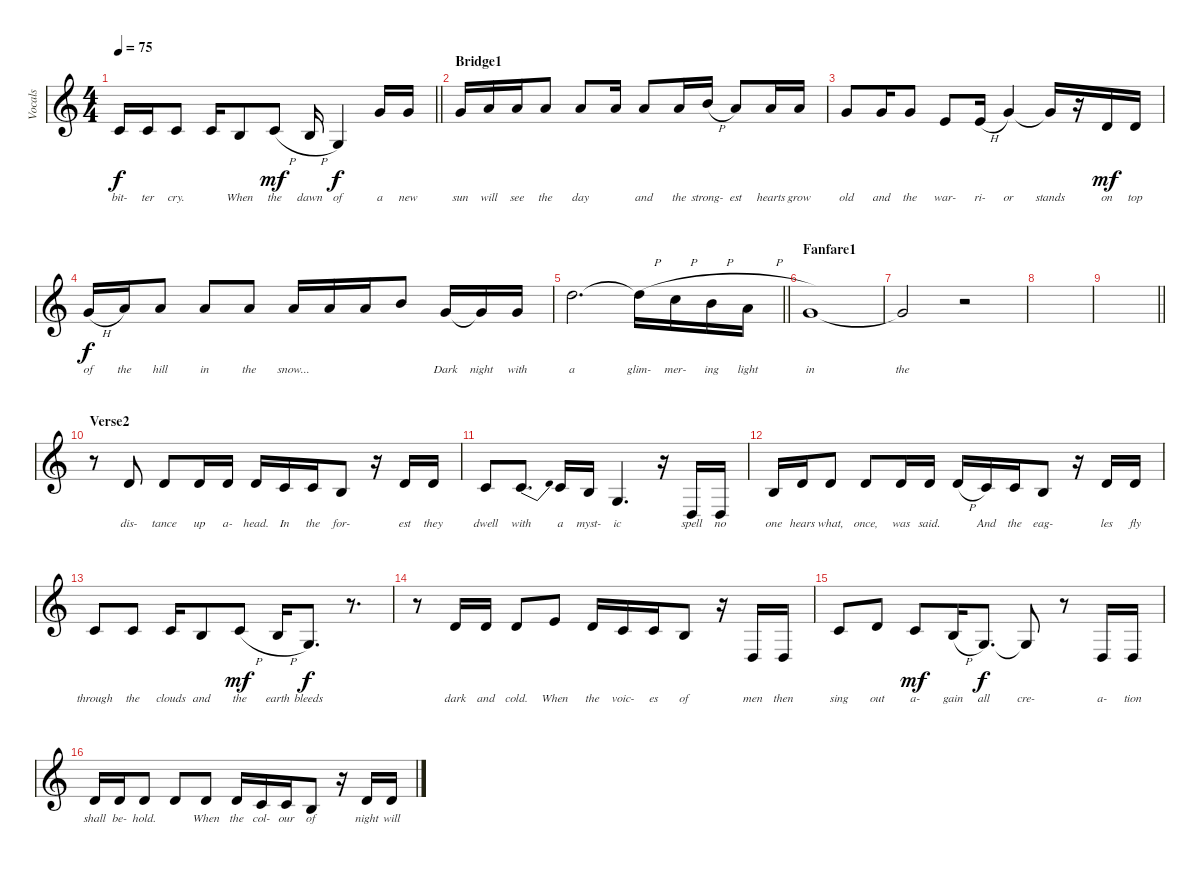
\track ("Vocals" "Vocals") {instrument trumpet}
\staff {score}
\tuning (E4 B3 G3 D3 A2 E2) {hide}
\ts (4 4)
\tempo 75
\clef g2
\barLineRight lightlight
\ks c
1.2.16{lyrics (0 "bit-") lyrics (1 "") lyrics (2 "") lyrics (3 "") lyrics (4 "") dy f} 1.2.16{lyrics (0 "ter") lyrics (1 "") lyrics (2 "") lyrics (3 "") lyrics (4 "")} 1.2.8{lyrics (0 "cry.") lyrics (1 "") lyrics (2 "") lyrics (3 "") lyrics (4 "")} 1.2.16{lyrics (0 "") lyrics (1 "") lyrics (2 "") lyrics (3 "") lyrics (4 "")} 0.2.8{lyrics (0 "When") lyrics (1 "") lyrics (2 "") lyrics (3 "") lyrics (4 "")} 5.3{h}.8{lyrics (0 "the") lyrics (1 "") lyrics (2 "") lyrics (3 "") lyrics (4 "") dy mf} 4.3{h}.16{lyrics (0 "dawn") lyrics (1 "") lyrics (2 "") lyrics (3 "") lyrics (4 "")} 0.3.4{lyrics (0 "of") lyrics (1 "") lyrics (2 "") lyrics (3 "") lyrics (4 "") dy f} 3.1.16{lyrics (0 "a") lyrics (1 "") lyrics (2 "") lyrics (3 "") lyrics (4 "")} 3.1.16{lyrics (0 "new") lyrics (1 "") lyrics (2 "") lyrics (3 "") lyrics (4 "")} |
\section ("" "Bridge1")
3.1.16{lyrics (0 "sun") lyrics (1 "") lyrics (2 "") lyrics (3 "") lyrics (4 "")} 5.1.16{lyrics (0 "will") lyrics (1 "") lyrics (2 "") lyrics (3 "") lyrics (4 "")} 5.1.16{lyrics (0 "see") lyrics (1 "") lyrics (2 "") lyrics (3 "") lyrics (4 "")} 5.1.8{lyrics (0 "the") lyrics (1 "") lyrics (2 "") lyrics (3 "") lyrics (4 "")} 5.1.8{lyrics (0 "day") lyrics (1 "") lyrics (2 "") lyrics (3 "") lyrics (4 "")} 5.1.16{lyrics (0 "") lyrics (1 "") lyrics (2 "") lyrics (3 "") lyrics (4 "")} 5.1.8{lyrics (0 "and") lyrics (1 "") lyrics (2 "") lyrics (3 "") lyrics (4 "")} 5.1.16{lyrics (0 "the") lyrics (1 "") lyrics (2 "") lyrics (3 "") lyrics (4 "")} 7.1{h}.16{lyrics (0 "strong-") lyrics (1 "") lyrics (2 "") lyrics (3 "") lyrics (4 "")} 5.1.8{lyrics (0 "est") lyrics (1 "") lyrics (2 "") lyrics (3 "") lyrics (4 "")} 5.1.16{lyrics (0 "hearts") lyrics (1 "") lyrics (2 "") lyrics (3 "") lyrics (4 "")} 5.1.16{lyrics (0 "grow") lyrics (1 "") lyrics (2 "") lyrics (3 "") lyrics (4 "")} |
3.1.8{lyrics (0 "old") lyrics (1 "") lyrics (2 "") lyrics (3 "") lyrics (4 "")} 3.1.16{lyrics (0 "and") lyrics (1 "") lyrics (2 "") lyrics (3 "") lyrics (4 "")} 3.1.8{lyrics (0 "the") lyrics (1 "") lyrics (2 "") lyrics (3 "") lyrics (4 "")} 0.1.8{lyrics (0 "war-") lyrics (1 "") lyrics (2 "") lyrics (3 "") lyrics (4 "")} 0.1{h}.16{lyrics (0 "ri-") lyrics (1 "") lyrics (2 "") lyrics (3 "") lyrics (4 "")} 3.1.4{lyrics (0 "or") lyrics (1 "") lyrics (2 "") lyrics (3 "") lyrics (4 "")} 3.1{t}.16{lyrics (0 "stands") lyrics (1 "") lyrics (2 "") lyrics (3 "") lyrics (4 "")} r.16 3.2.16{lyrics (0 "on") lyrics (1 "") lyrics (2 "") lyrics (3 "") lyrics (4 "") dy mf} 3.2.16{lyrics (0 "top") lyrics (1 "") lyrics (2 "") lyrics (3 "") lyrics (4 "")} |
3.1{h}.16{lyrics (0 "of") lyrics (1 "") lyrics (2 "") lyrics (3 "") lyrics (4 "") dy f} 5.1.16{lyrics (0 "the") lyrics (1 "") lyrics (2 "") lyrics (3 "") lyrics (4 "")} 5.1.8{lyrics (0 "hill") lyrics (1 "") lyrics (2 "") lyrics (3 "") lyrics (4 "")} 5.1.8{lyrics (0 "in") lyrics (1 "") lyrics (2 "") lyrics (3 "") lyrics (4 "")} 5.1.8{lyrics (0 "the") lyrics (1 "") lyrics (2 "") lyrics (3 "") lyrics (4 "")} 5.1.16{lyrics (0 "snow...") lyrics (1 "") lyrics (2 "") lyrics (3 "") lyrics (4 "")} 5.1.16{lyrics (0 "") lyrics (1 "") lyrics (2 "") lyrics (3 "") lyrics (4 "")} 5.1.16{lyrics (0 "") lyrics (1 "") lyrics (2 "") lyrics (3 "") lyrics (4 "")} 5.1{be (custom 0 4 20 4 40 0 60 0)}.8{lyrics (0 "") lyrics (1 "") lyrics (2 "") lyrics (3 "") lyrics (4 "")} 3.1.16{lyrics (0 "Dark") lyrics (1 "") lyrics (2 "") lyrics (3 "") lyrics (4 "")} 3.1{t}.16{lyrics (0 "night") lyrics (1 "") lyrics (2 "") lyrics (3 "") lyrics (4 "")} 3.1.16{lyrics (0 "with") lyrics (1 "") lyrics (2 "") lyrics (3 "") lyrics (4 "")} |
\barLineRight lightlight
10.1.2{d lyrics (0 "a") lyrics (1 "") lyrics (2 "") lyrics (3 "") lyrics (4 "")} 10.1{h t}.16{lyrics (0 "glim-") lyrics (1 "") lyrics (2 "") lyrics (3 "") lyrics (4 "")} 8.1{h}.16{lyrics (0 "mer-") lyrics (1 "") lyrics (2 "") lyrics (3 "") lyrics (4 "")} 7.1{h}.16{lyrics (0 "ing") lyrics (1 "") lyrics (2 "") lyrics (3 "") lyrics (4 "")} 5.1{h}.16{lyrics (0 "light") lyrics (1 "") lyrics (2 "") lyrics (3 "") lyrics (4 "")} |
\section ("" "Fanfare1")
3.1.1{lyrics (0 "in") lyrics (1 "") lyrics (2 "") lyrics (3 "") lyrics (4 "")} |
3.1{t}.2{lyrics (0 "the") lyrics (1 "") lyrics (2 "") lyrics (3 "") lyrics (4 "")} r.2 |
|
\barLineRight lightlight
|
\section ("" "Verse2")
r.8 3.2.8{lyrics (0 "dis-") lyrics (1 "") lyrics (2 "") lyrics (3 "") lyrics (4 "")} 3.2.8{lyrics (0 "tance") lyrics (1 "") lyrics (2 "") lyrics (3 "") lyrics (4 "")} 3.2.16{lyrics (0 "up") lyrics (1 "") lyrics (2 "") lyrics (3 "") lyrics (4 "")} 3.2.16{lyrics (0 "a-") lyrics (1 "") lyrics (2 "") lyrics (3 "") lyrics (4 "")} 3.2.16{lyrics (0 "head.") lyrics (1 "") lyrics (2 "") lyrics (3 "") lyrics (4 "")} 1.2.16{lyrics (0 "In") lyrics (1 "") lyrics (2 "") lyrics (3 "") lyrics (4 "")} 1.2.16{lyrics (0 "the") lyrics (1 "") lyrics (2 "") lyrics (3 "") lyrics (4 "")} 0.2.8{lyrics (0 "for-") lyrics (1 "") lyrics (2 "") lyrics (3 "") lyrics (4 "")} r.16 3.2.16{lyrics (0 "est") lyrics (1 "") lyrics (2 "") lyrics (3 "") lyrics (4 "")} 3.2.16{lyrics (0 "they") lyrics (1 "") lyrics (2 "") lyrics (3 "") lyrics (4 "")} |
1.2.8{lyrics (0 "dwell") lyrics (1 "") lyrics (2 "") lyrics (3 "") lyrics (4 "")} 1.2{be (bend 0 0 60 4)}.8{d lyrics (0 "with") lyrics (1 "") lyrics (2 "") lyrics (3 "") lyrics (4 "")} 1.2.16{lyrics (0 "a") lyrics (1 "") lyrics (2 "") lyrics (3 "") lyrics (4 "")} 0.2.16{lyrics (0 "myst-") lyrics (1 "") lyrics (2 "") lyrics (3 "") lyrics (4 "")} 0.3.4{d lyrics (0 "ic") lyrics (1 "") lyrics (2 "") lyrics (3 "") lyrics (4 "")} r.16 0.4.16{lyrics (0 "spell") lyrics (1 "") lyrics (2 "") lyrics (3 "") lyrics (4 "")} 0.4.16{lyrics (0 "no") lyrics (1 "") lyrics (2 "") lyrics (3 "") lyrics (4 "")} |
0.2.16{lyrics (0 "one") lyrics (1 "") lyrics (2 "") lyrics (3 "") lyrics (4 "")} 3.2.16{lyrics (0 "hears") lyrics (1 "") lyrics (2 "") lyrics (3 "") lyrics (4 "")} 3.2.8{lyrics (0 "what,") lyrics (1 "") lyrics (2 "") lyrics (3 "") lyrics (4 "")} 3.2.8{lyrics (0 "once,") lyrics (1 "") lyrics (2 "") lyrics (3 "") lyrics (4 "")} 3.2.16{lyrics (0 "was") lyrics (1 "") lyrics (2 "") lyrics (3 "") lyrics (4 "")} 3.2.16{lyrics (0 "said.") lyrics (1 "") lyrics (2 "") lyrics (3 "") lyrics (4 "")} 3.2{h}.16{lyrics (0 "") lyrics (1 "") lyrics (2 "") lyrics (3 "") lyrics (4 "")} 1.2.16{lyrics (0 "And") lyrics (1 "") lyrics (2 "") lyrics (3 "") lyrics (4 "")} 1.2.16{lyrics (0 "the") lyrics (1 "") lyrics (2 "") lyrics (3 "") lyrics (4 "")} 0.2.8{lyrics (0 "eag-") lyrics (1 "") lyrics (2 "") lyrics (3 "") lyrics (4 "")} r.16 3.2.16{lyrics (0 "les") lyrics (1 "") lyrics (2 "") lyrics (3 "") lyrics (4 "")} 3.2.16{lyrics (0 "fly") lyrics (1 "") lyrics (2 "") lyrics (3 "") lyrics (4 "")} |
1.2.8{lyrics (0 "through") lyrics (1 "") lyrics (2 "") lyrics (3 "") lyrics (4 "")} 1.2.8{lyrics (0 "the") lyrics (1 "") lyrics (2 "") lyrics (3 "") lyrics (4 "")} 1.2.16{lyrics (0 "clouds") lyrics (1 "") lyrics (2 "") lyrics (3 "") lyrics (4 "")} 0.2.8{lyrics (0 "and") lyrics (1 "") lyrics (2 "") lyrics (3 "") lyrics (4 "")} 5.3{h}.8{lyrics (0 "the") lyrics (1 "") lyrics (2 "") lyrics (3 "") lyrics (4 "") dy mf} 4.3{h}.16{lyrics (0 "earth") lyrics (1 "") lyrics (2 "") lyrics (3 "") lyrics (4 "")} 0.3.8{d lyrics (0 "bleeds") lyrics (1 "") lyrics (2 "") lyrics (3 "") lyrics (4 "") dy f} r.8{d} |
r.8 3.2.16{lyrics (0 "dark") lyrics (1 "") lyrics (2 "") lyrics (3 "") lyrics (4 "")} 3.2.16{lyrics (0 "and") lyrics (1 "") lyrics (2 "") lyrics (3 "") lyrics (4 "")} 3.2.8{lyrics (0 "cold.") lyrics (1 "") lyrics (2 "") lyrics (3 "") lyrics (4 "")} 5.2.8{lyrics (0 "When") lyrics (1 "") lyrics (2 "") lyrics (3 "") lyrics (4 "")} 3.2.16{lyrics (0 "the") lyrics (1 "") lyrics (2 "") lyrics (3 "") lyrics (4 "")} 1.2.16{lyrics (0 "voic-") lyrics (1 "") lyrics (2 "") lyrics (3 "") lyrics (4 "")} 1.2.16{lyrics (0 "es") lyrics (1 "") lyrics (2 "") lyrics (3 "") lyrics (4 "")} 0.2.8{lyrics (0 "of") lyrics (1 "") lyrics (2 "") lyrics (3 "") lyrics (4 "")} r.16 0.4.16{lyrics (0 "men") lyrics (1 "") lyrics (2 "") lyrics (3 "") lyrics (4 "")} 0.4.16{lyrics (0 "then") lyrics (1 "") lyrics (2 "") lyrics (3 "") lyrics (4 "")} |
1.2.8{lyrics (0 "sing") lyrics (1 "") lyrics (2 "") lyrics (3 "") lyrics (4 "")} 3.2.8{lyrics (0 "out") lyrics (1 "") lyrics (2 "") lyrics (3 "") lyrics (4 "")} 4.3{be (custom 0 2 15 2 30 0 60 0)}.8{lyrics (0 "a-") lyrics (1 "") lyrics (2 "") lyrics (3 "") lyrics (4 "") dy mf} 4.3{h}.16{lyrics (0 "gain") lyrics (1 "") lyrics (2 "") lyrics (3 "") lyrics (4 "")} 0.3.8{d lyrics (0 "all") lyrics (1 "") lyrics (2 "") lyrics (3 "") lyrics (4 "") dy f} 0.3{t}.8{lyrics (0 "cre-") lyrics (1 "") lyrics (2 "") lyrics (3 "") lyrics (4 "")} r.8 0.4.16{lyrics (0 "a-") lyrics (1 "") lyrics (2 "") lyrics (3 "") lyrics (4 "")} 0.4.16{lyrics (0 "tion") lyrics (1 "") lyrics (2 "") lyrics (3 "") lyrics (4 "")} |
3.2.16{lyrics (0 "shall") lyrics (1 "") lyrics (2 "") lyrics (3 "") lyrics (4 "")} 3.2.16{lyrics (0 "be-") lyrics (1 "") lyrics (2 "") lyrics (3 "") lyrics (4 "")} 3.2.8{lyrics (0 "hold.") lyrics (1 "") lyrics (2 "") lyrics (3 "") lyrics (4 "")} 3.2.8{lyrics (0 "") lyrics (1 "") lyrics (2 "") lyrics (3 "") lyrics (4 "")} 3.2.8{lyrics (0 "When") lyrics (1 "") lyrics (2 "") lyrics (3 "") lyrics (4 "")} 3.2.16{lyrics (0 "the") lyrics (1 "") lyrics (2 "") lyrics (3 "") lyrics (4 "")} 1.2.16{lyrics (0 "col-") lyrics (1 "") lyrics (2 "") lyrics (3 "") lyrics (4 "")} 1.2.16{lyrics (0 "our") lyrics (1 "") lyrics (2 "") lyrics (3 "") lyrics (4 "")} 0.2.8{lyrics (0 "of") lyrics (1 "") lyrics (2 "") lyrics (3 "") lyrics (4 "")} r.16 3.2.16{lyrics (0 "night") lyrics (1 "") lyrics (2 "") lyrics (3 "") lyrics (4 "")} 3.2.16{lyrics (0 "will") lyrics (1 "") lyrics (2 "") lyrics (3 "") lyrics (4 "")}
